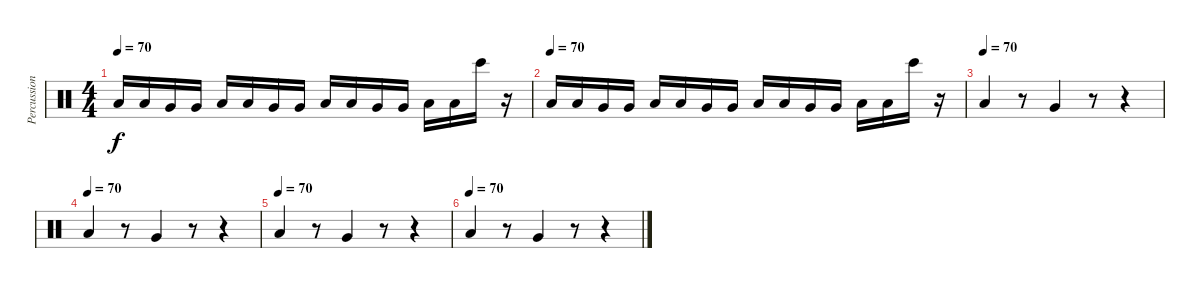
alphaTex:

\track ("Percussion 1" "Percussion") {instrument percussion}
\staff {score}
\articulation defaults
\ts (4 4)
\tempo 70
\clef neutral
\ks c "Low Tom (hit)".16{dy f} "Low Tom (hit)".16 "Very Low Tom (hit)".16 "Very Low Tom (hit)".16 "Low Tom (hit)".16 "Low Tom (hit)".16 "Very Low Tom (hit)".16 "Very Low Tom (hit)".16 "Low Tom (hit)".16 "Low Tom (hit)".16 "Very Low Tom (hit)".16 "Very Low Tom (hit)".16 "Low Tom (hit)".16 "Low Tom (hit)".16 "Bongo High (hit)".16
r.16 |
\tempo (70)
"Low Tom (hit)".16 "Low Tom (hit)".16 "Very Low Tom (hit)".16 "Very Low Tom (hit)".16 "Low Tom (hit)".16 "Low Tom (hit)".16 "Very Low Tom (hit)".16 "Very Low Tom (hit)".16 "Low Tom (hit)".16 "Low Tom (hit)".16 "Very Low Tom (hit)".16 "Very Low Tom (hit)".16 "Low Tom (hit)".16 "Low Tom (hit)".16 "Bongo High (hit)".16 r.16 |
\tempo (70)
"Low Tom (hit)".4 r.8 "Very Low Tom (hit)".4 r.8 r.4 |
\tempo (70)
"Low Tom (hit)".4 r.8 "Very Low Tom (hit)".4 r.8 r.4 |
\tempo (70)
"Low Tom (hit)".4 r.8 "Very Low Tom (hit)".4 r.8 r.4 |
\tempo (70)
"Low Tom (hit)".4 r.8 "Very Low Tom (hit)".4 r.8 r.4
